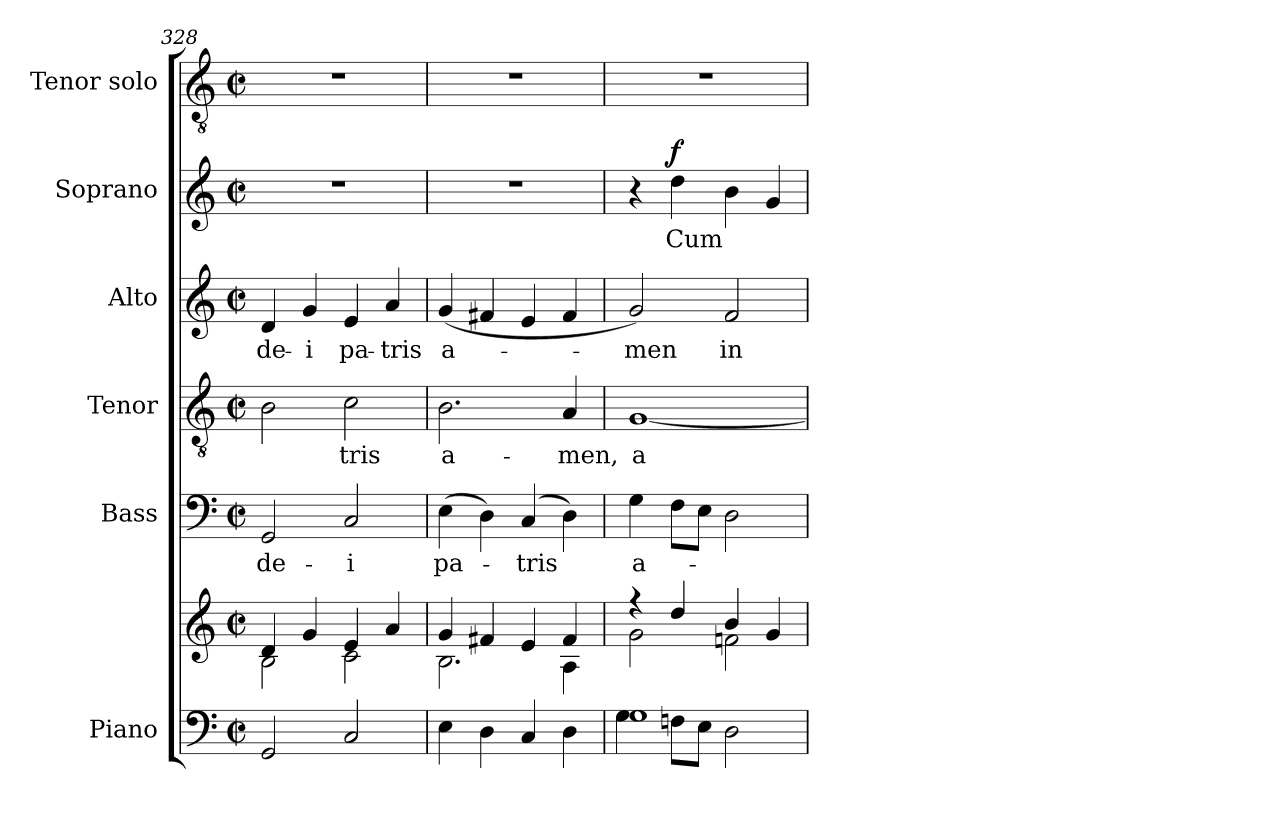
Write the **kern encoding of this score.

**kern	**kern	**kern	**text	**kern	**text	**kern	**text	**kern	**text	**dynam	**kern
*part6	*part6	*part5	*part5	*part4	*part4	*part3	*part3	*part2	*part2	*part2	*part1
*staff7	*staff6	*staff5	*staff5	*staff4	*staff4	*staff3	*staff3	*staff2	*staff2	*staff2	*staff1
*I"Piano	*	*I"Bass	*	*I"Tenor	*	*I"Alto	*	*I"Soprano	*	*	*I"Tenor solo
*I'Pno.	*	*I'B.	*	*I'T.	*	*I'A.	*	*I'S.	*	*	*I'T.s
*clefF4	*clefG2	*clefF4	*	*clefGv2	*	*clefG2	*	*clefG2	*	*	*clefGv2
*k[]	*k[]	*k[]	*	*k[]	*	*k[]	*	*k[]	*	*	*k[]
*M2/2	*M2/2	*M2/2	*	*M2/2	*	*M2/2	*	*M2/2	*	*	*M2/2
*met(c|)	*met(c|)	*met(c|)	*	*met(c|)	*	*met(c|)	*	*met(c|)	*	*	*met(c|)
=328	=328	=328	=328	=328	=328	=328	=328	=328	=328	=328	=328
*	*^	*	*	*	*	*	*	*	*	*	*
!	!	!	!	!LO:LY:b	!	!	!	!LO:LY:b	!	!	!	!
2GG/	4d/	2B\	2GG/	de-	2B\	.	4d/	de-	1r	.	.	1r
!	!	!	!	!	!	!	!	!LO:LY:b	!	!	!	!
.	4g/	.	.	.	.	.	4g/	-i	.	.	.	.
!	!	!	!	!LO:LY:b	!	!LO:LY:b	!	!LO:LY:b	!	!	!	!
2C/	4e/	2c\	2C/	-i	2c\	-tris	4e/	pa-	.	.	.	.
!	!	!	!	!	!	!	!	!LO:LY:b	!	!	!	!
.	4a/	.	.	.	.	.	4a/	-tris	.	.	.	.
!!LO:PB:g=z
=329	=329	=329	=329	=329	=329	=329	=329	=329	=329	=329	=329	=329
!	!	!	!	!LO:LY:b	!	!LO:LY:b	!	!LO:LY:b	!	!	!	!
4E\	4g/	2.B\	(>4E\	pa-	2.B\	a-	(<4g/	a-	1r	.	.	1r
4D\	4f#X/	.	4D\)	.	.	.	4f#X/	.	.	.	.	.
!	!	!	!	!LO:LY:b	!	!	!	!	!	!	!	!
4C/	4e/	.	(>4C/	-tris	.	.	4e/	.	.	.	.	.
!	!	!	!	!	!	!LO:LY:b	!	!	!	!	!	!
4D\	4f#/	4A\	4D\)	.	4A/	-men,	4f#/	.	.	.	.	.
=330	=330	=330	=330	=330	=330	=330	=330	=330	=330	=330	=330	=330
*^	*	*	*	*	*	*	*	*	*	*	*	*
!	!	!	!	!	!LO:LY:b	!	!LO:LY:b	!	!LO:LY:b	!	!	!	!
1G	4G\	4r	2g\	4G\	a-	[1G	a-	2g/)	-men	4r	.	.	1r
!	!	!	!	!	!	!	!	!	!	!	!LO:LY:b	!LO:DY:a	!
.	8Fn\L	4dd/	.	8F\L	.	.	.	.	.	4dd\	Cum	f	.
.	8E\J	.	.	8E\J	.	.	.	.	.	.	.	.	.
!	!	!	!	!	!	!	!	!	!LO:LY:b	!	!	!	!
.	2D\	4b/	2fn\	2D\	.	.	.	2f/	in	4b\	.	.	.
.	.	4g/	.	.	.	.	.	.	.	4g/	.	.	.
*v	*v	*	*	*	*	*	*	*	*	*	*	*	*
*	*v	*v	*	*	*	*	*	*	*	*	*	*
=	=	=	=	=	=	=	=	=	=	=	=
*-	*-	*-	*-	*-	*-	*-	*-	*-	*-	*-	*-
